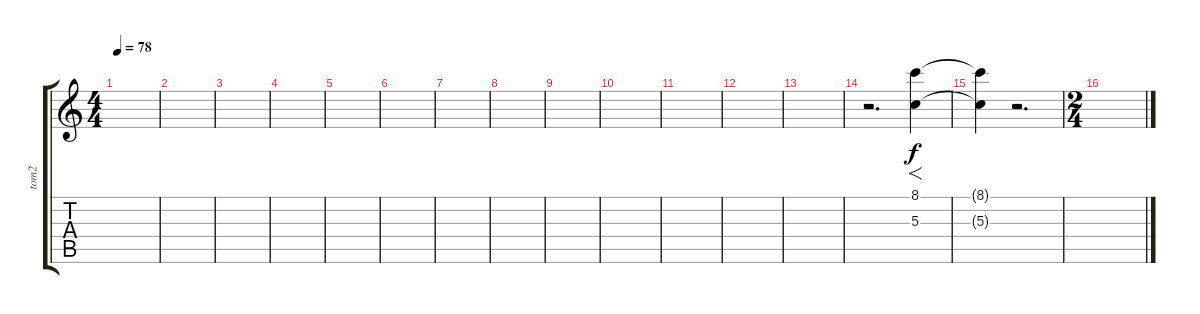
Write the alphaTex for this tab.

\track ("tom2" "tom2") {instrument distortionguitar}
\staff {score tabs}
\tuning (E4 B3 G3 D3 A2 D2) {hide}
\ts (4 4)
\tempo 78
\clef g2
\ks c
|
|
|
|
|
|
|
|
|
|
|
|
|
r.2{d} (8.1 5.3).4{f} |
(8.1{t} 5.3{t}).4 r.2{d} |
\ts (2 4)
